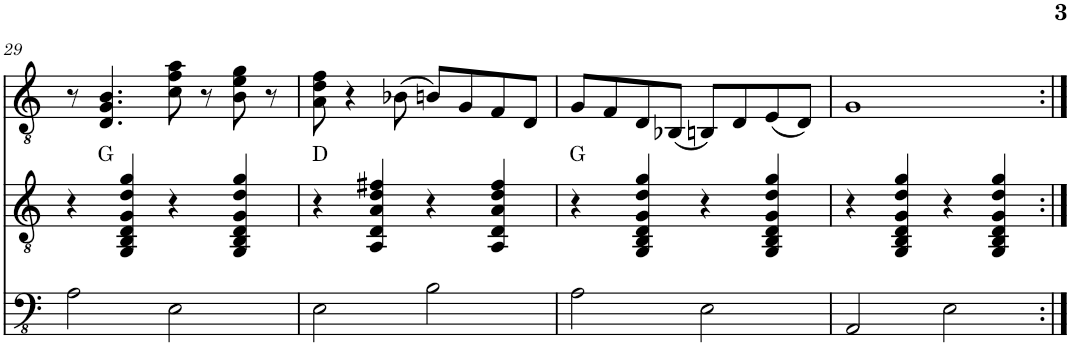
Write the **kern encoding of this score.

**kern	**kern	**kern	**text
*part3	*part2	*part1	*part1
*staff3	*staff2	*staff1	*staff1
*I"Bass	*I"Guitar 2	*I"Guitar	*
!!LO:PB:g=z
*clefFv4	*clefGv2	*clefGv2	*
*k[]	*k[]	*k[]	*
*M4/4	*M4/4	*M4/4	*
=29	=29	=29	=29
2AA\	4r	8r	.
!	!	!	!LO:LY:b
.	.	4.D/ 4.G/ 4.B/	G
.	4GG/ 4BB/ 4D/ 4G/ 4d/ 4g/	.	.
2EE\	4r	8c\ 8f\ 8a\	.
.	.	8r	.
.	4GG/ 4BB/ 4D/ 4G/ 4d/ 4g/	8B\ 8e\ 8g\	.
.	.	8r	.
=30	=30	=30	=30
!	!	!	!LO:LY:b
2EE\	4r	8A\ 8d\ 8f\	D
.	.	4r	.
.	4AA/ 4D/ 4A/ 4d/ 4f#X/	.	.
.	.	(8B-X\	.
2BB\	4r	8Bn/L)	.
.	.	8G/	.
.	4AA/ 4D/ 4A/ 4d/ 4f#/	8F/	.
.	.	8D/J	.
=31	=31	=31	=31
!	!	!	!LO:LY:b
2AA\	4r	8G/L	G
.	.	8F/	.
.	4GG/ 4BB/ 4D/ 4G/ 4d/ 4g/	8D/	.
.	.	(8BB-X/J	.
2EE\	4r	8BBn/L)	.
.	.	8D/	.
.	4GG/ 4BB/ 4D/ 4G/ 4d/ 4g/	(8E/	.
.	.	8D/J)	.
=32	=32	=32	=32
2AAA/	4r	1G	.
.	4GG/ 4BB/ 4D/ 4G/ 4d/ 4g/	.	.
2EE\	4r	.	.
.	4GG/ 4BB/ 4D/ 4G/ 4d/ 4g/	.	.
=:|!	=:|!	=:|!	=:|!
*-	*-	*-	*-
